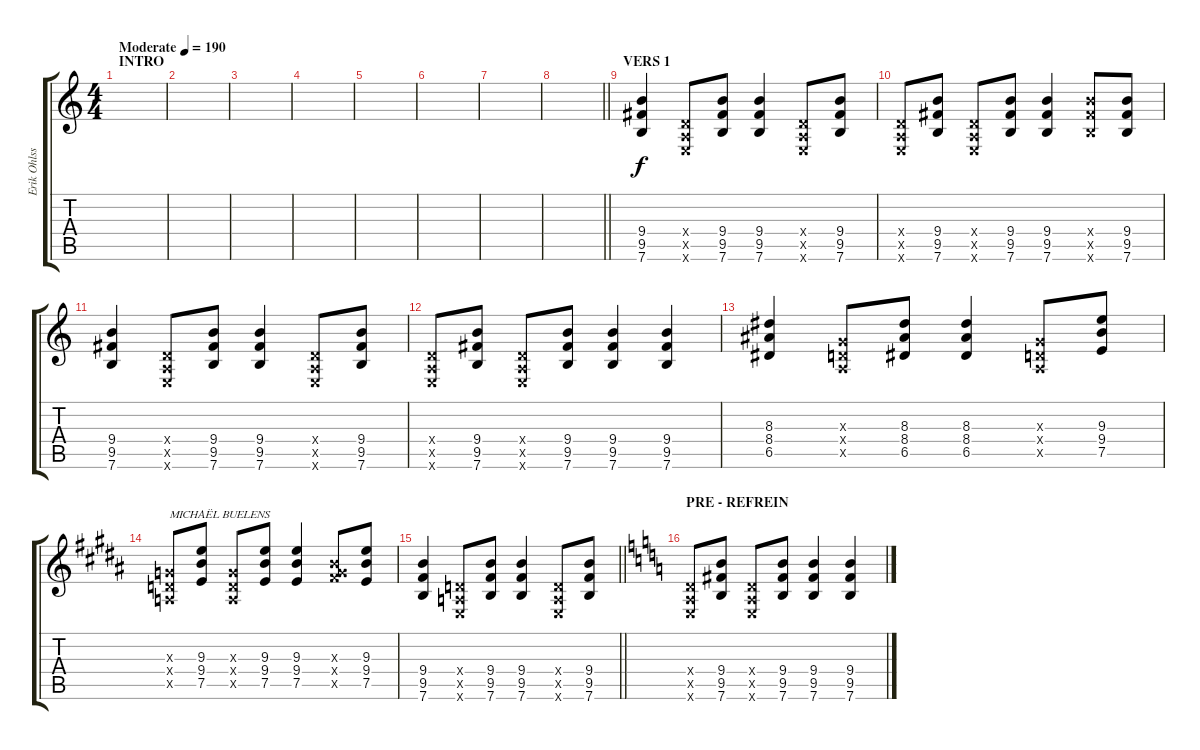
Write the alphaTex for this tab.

\track ("Erik Ohlsson" "Erik Ohlss") {instrument distortionguitar}
\staff {score tabs}
\tuning (E4 B3 G3 D3 A2 E2) {hide}
\ts (4 4)
\section ("" "INTRO")
\tempo (190 "Moderate")
\clef g2
\ks c
|
|
|
|
|
|
|
\barLineRight lightlight
|
\section ("" "VERS 1")
(9.4 9.5 7.6).4 (0.4{x} 0.5{x} 0.6{x}).8 (9.4 9.5 7.6).8 (9.4 9.5 7.6).4 (0.4{x} 0.5{x} 0.6{x}).8 (9.4 9.5 7.6).8 |
(0.4{x} 0.5{x} 0.6{x}).8 (9.4 9.5 7.6).8 (0.4{x} 0.5{x} 0.6{x}).8 (9.4 9.5 7.6).8 (9.4 9.5 7.6).4 (9.4{x} 9.5{x} 7.6{x}).8 (9.4 9.5 7.6).8 |
(9.4 9.5 7.6).4 (0.4{x} 0.5{x} 0.6{x}).8 (9.4 9.5 7.6).8 (9.4 9.5 7.6).4 (0.4{x} 0.5{x} 0.6{x}).8 (9.4 9.5 7.6).8 |
(0.4{x} 0.5{x} 0.6{x}).8 (9.4 9.5 7.6).8 (0.4{x} 0.5{x} 0.6{x}).8 (9.4 9.5 7.6).8 (9.4 9.5 7.6).4 (9.4 9.5 7.6).4 |
(8.3 8.4 6.5).4 (0.3{x} 0.4{x} 0.5{x}).8 (8.3 8.4 6.5).8 (8.3 8.4 6.5).4 (0.3{x} 0.4{x} 0.5{x}).8 (9.3 9.4 7.5).8 |
\ks b
(0.3{x} 0.4{x} 0.5{x}).8{txt "MICHAËL BUELENS"} (9.3 9.4 7.5).8 (0.3{x} 0.4{x} 0.5{x}).8 (9.3 9.4 7.5).8 (9.3 9.4 7.5).4 (0.3{x} 9.4{x} 9.5{x}).8 (9.3 9.4 7.5).8 |
\barLineRight lightlight
(9.4 9.5 7.6).4 (0.4{x} 0.5{x} 0.6{x}).8 (9.4 9.5 7.6).8 (9.4 9.5 7.6).4 (0.4{x} 0.5{x} 0.6{x}).8 (9.4 9.5 7.6).8 |
\section ("" "PRE - REFREIN")
\ks c
(0.4{x} 0.5{x} 0.6{x}).8 (9.4 9.5 7.6).8 (0.4{x} 0.5{x} 0.6{x}).8 (9.4 9.5 7.6).8 (9.4 9.5 7.6).4 (9.4 9.5 7.6).4
